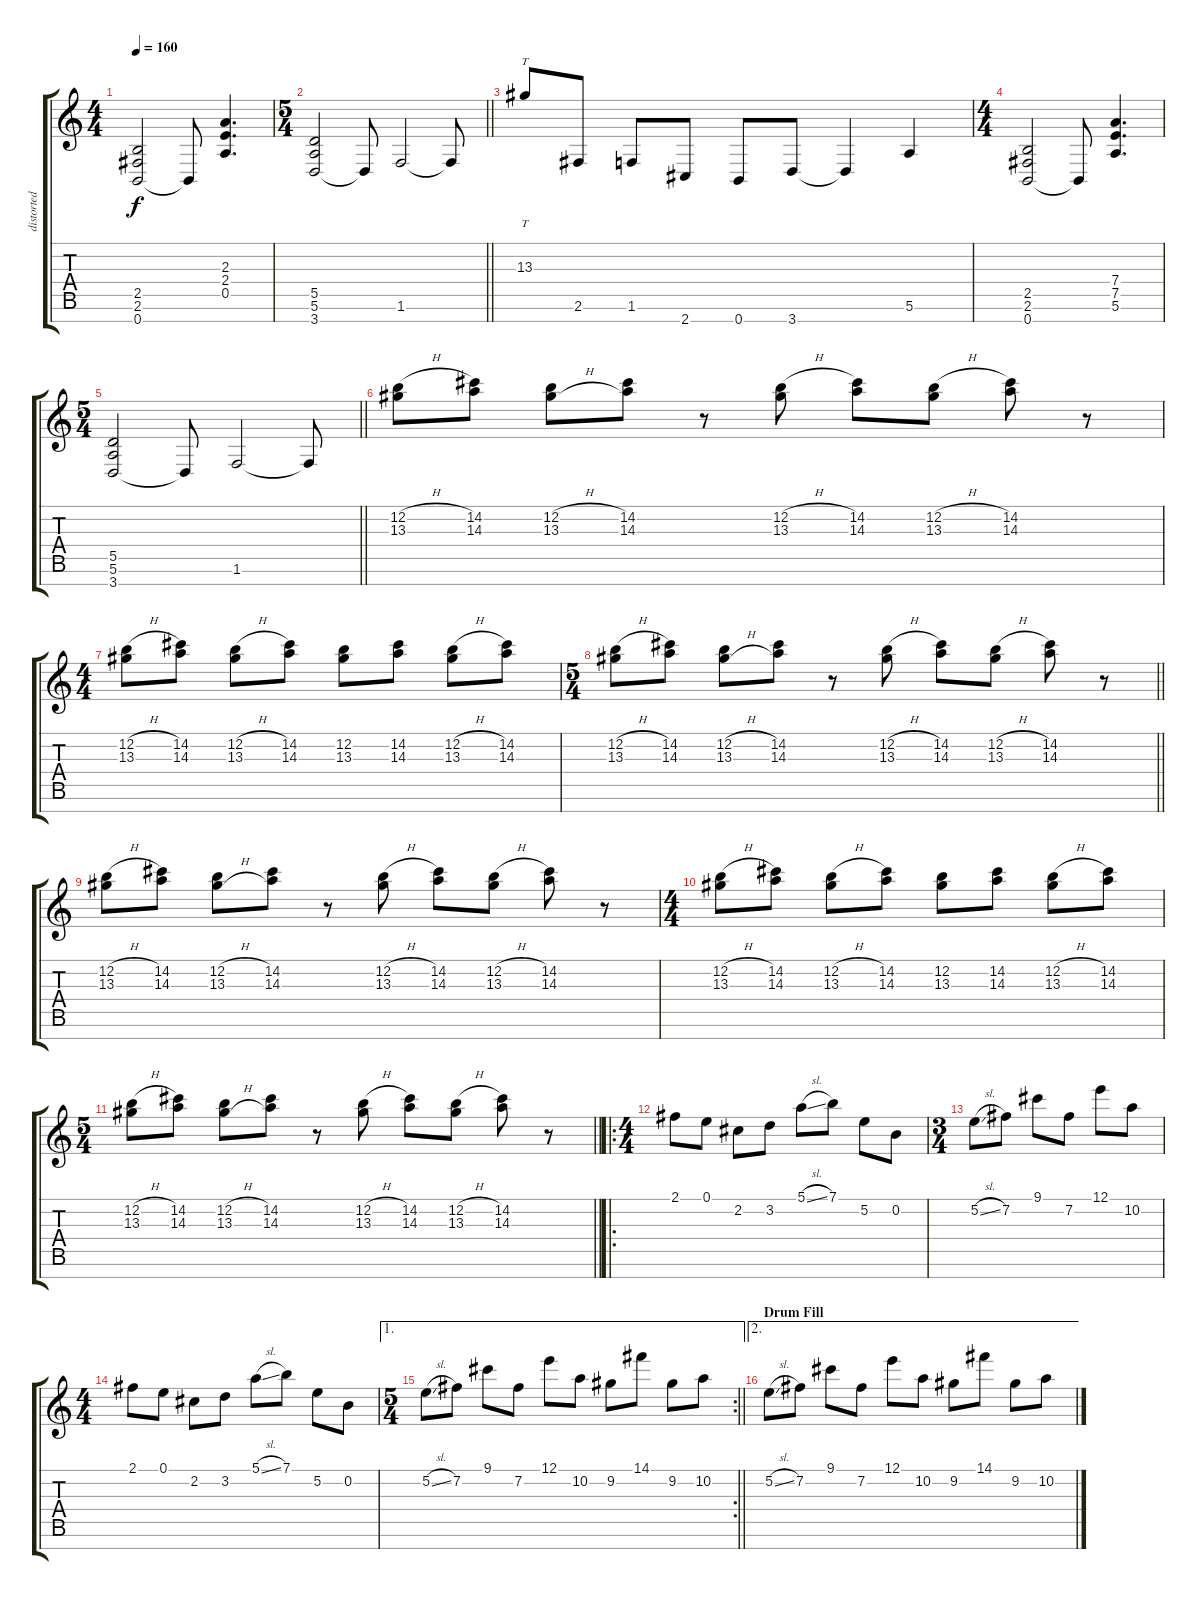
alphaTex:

\track ("distorted guitar 1" "distorted ") {instrument distortionguitar}
\staff {score tabs}
\tuning (E4 B3 G3 D3 A2 E2 B1) {hide}
\ts (4 4)
\tempo 160
\clef g2
\ks c
(2.5 2.6 0.7).2{dy f} 0.7{t}.8 (2.3 2.4 0.5).4{d} |
\ts (5 4)
\barLineRight lightlight
(5.5 5.6 3.7).2 3.7{t}.8 1.6.2 1.6{t}.8 |
13.3.8{tt} 2.6.8 1.6.8 2.7.8 0.7.8 3.7.8 3.7{t}.4 5.6.4 |
\ts (4 4)
(2.5 2.6 0.7).2 0.7{t}.8 (7.4 7.5 5.6).4{d} |
\ts (5 4)
\barLineRight lightlight
(5.5 5.6 3.7).2 3.7{t}.8 1.6.2 1.6{t}.8 |
(12.2{h} 13.3).8{volume 8} (14.2 14.3).8 (12.2{h} 13.3{h}).8 (14.2 14.3).8 r.8 (12.2{h} 13.3).8 (14.2 14.3).8 (12.2{h} 13.3).8 (14.2 14.3).8 r.8 |
\ts (4 4)
(12.2{h} 13.3).8 (14.2 14.3).8 (12.2{h} 13.3).8 (14.2 14.3).8 (12.2 13.3).8 (14.2 14.3).8 (12.2{h} 13.3).8 (14.2 14.3).8 |
\ts (5 4)
\barLineRight lightlight
(12.2{h} 13.3).8 (14.2 14.3).8 (12.2{h} 13.3{h}).8 (14.2 14.3).8 r.8 (12.2{h} 13.3).8 (14.2 14.3).8 (12.2{h} 13.3).8 (14.2 14.3).8 r.8 |
(12.2{h} 13.3).8{volume 8} (14.2 14.3).8 (12.2{h} 13.3{h}).8 (14.2 14.3).8 r.8 (12.2{h} 13.3).8 (14.2 14.3).8 (12.2{h} 13.3).8 (14.2 14.3).8 r.8 |
\ts (4 4)
(12.2{h} 13.3).8 (14.2 14.3).8 (12.2{h} 13.3).8 (14.2 14.3).8 (12.2 13.3).8 (14.2 14.3).8 (12.2{h} 13.3).8 (14.2 14.3).8 |
\ts (5 4)
\barLineRight lightlight
(12.2{h} 13.3).8 (14.2 14.3).8 (12.2{h} 13.3{h}).8 (14.2 14.3).8 r.8 (12.2{h} 13.3).8 (14.2 14.3).8 (12.2{h} 13.3).8 (14.2 14.3).8 r.8 |
\ro
\ts (4 4)
2.1.8{volume 15} 0.1.8 2.2.8 3.2.8 5.1{sl}.8 7.1.8 5.2.8 0.2.8 |
\ts (3 4)
5.2{sl}.8 7.2.8 9.1.8 7.2.8 12.1.8 10.2.8 |
\ts (4 4)
2.1.8 0.1.8 2.2.8 3.2.8 5.1{sl}.8 7.1.8 5.2.8 0.2.8 |
\ae 1
\rc 2
\ts (5 4)
\barLineRight lightlight
5.2{sl}.8 7.2.8 9.1.8 7.2.8 12.1.8 10.2.8 9.2.8 14.1.8 9.2.8 10.2.8 |
\ae 2
\section ("" "Drum Fill")
5.2{sl}.8 7.2.8 9.1.8 7.2.8 12.1.8 10.2.8 9.2.8 14.1.8 9.2.8 10.2.8
